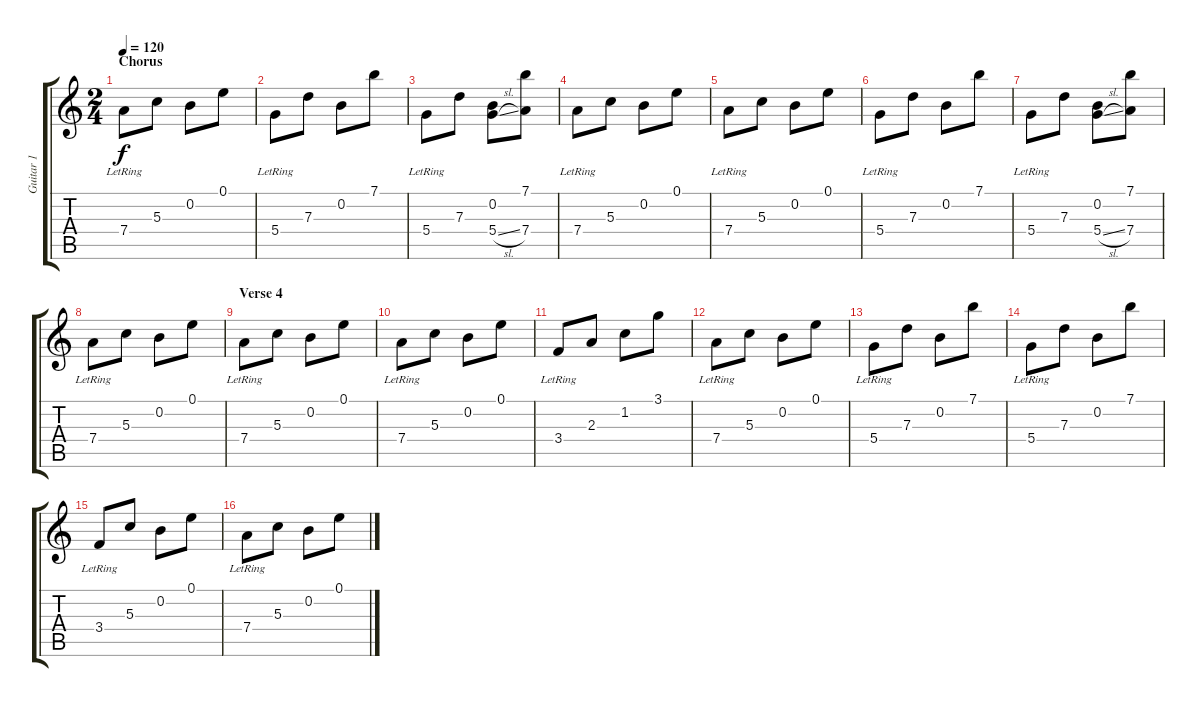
\track ("Guitar 1" "Guitar 1") {instrument acousticguitarsteel}
\staff {score tabs}
\tuning (E4 B3 G3 D3 A2 E2) {hide}
\ts (2 4)
\section ("" "Chorus")
\tempo 120
\clef g2
\ks c
7.4{lr}.8{dy f} 5.3.8 0.2.8 0.1.8 |
5.4{lr}.8 7.3.8 0.2.8 7.1.8 |
5.4{lr}.8 7.3.8 (0.2 5.4{sl}).8 (7.1 7.4).8 |
7.4{lr}.8 5.3.8 0.2.8 0.1.8 |
7.4{lr}.8 5.3.8 0.2.8 0.1.8 |
5.4{lr}.8 7.3.8 0.2.8 7.1.8 |
5.4{lr}.8 7.3.8 (0.2 5.4{sl}).8 (7.1 7.4).8 |
7.4{lr}.8 5.3.8 0.2.8 0.1.8 |
\section ("" "Verse 4")
7.4{lr}.8 5.3.8 0.2.8 0.1.8 |
7.4{lr}.8 5.3.8 0.2.8 0.1.8 |
3.4{lr}.8 2.3.8 1.2.8 3.1.8 |
7.4{lr}.8 5.3.8 0.2.8 0.1.8 |
5.4{lr}.8 7.3.8 0.2.8 7.1.8 |
5.4{lr}.8 7.3.8 0.2.8 7.1.8 |
3.4{lr}.8 5.3.8 0.2.8 0.1.8 |
7.4{lr}.8 5.3.8 0.2.8 0.1.8
